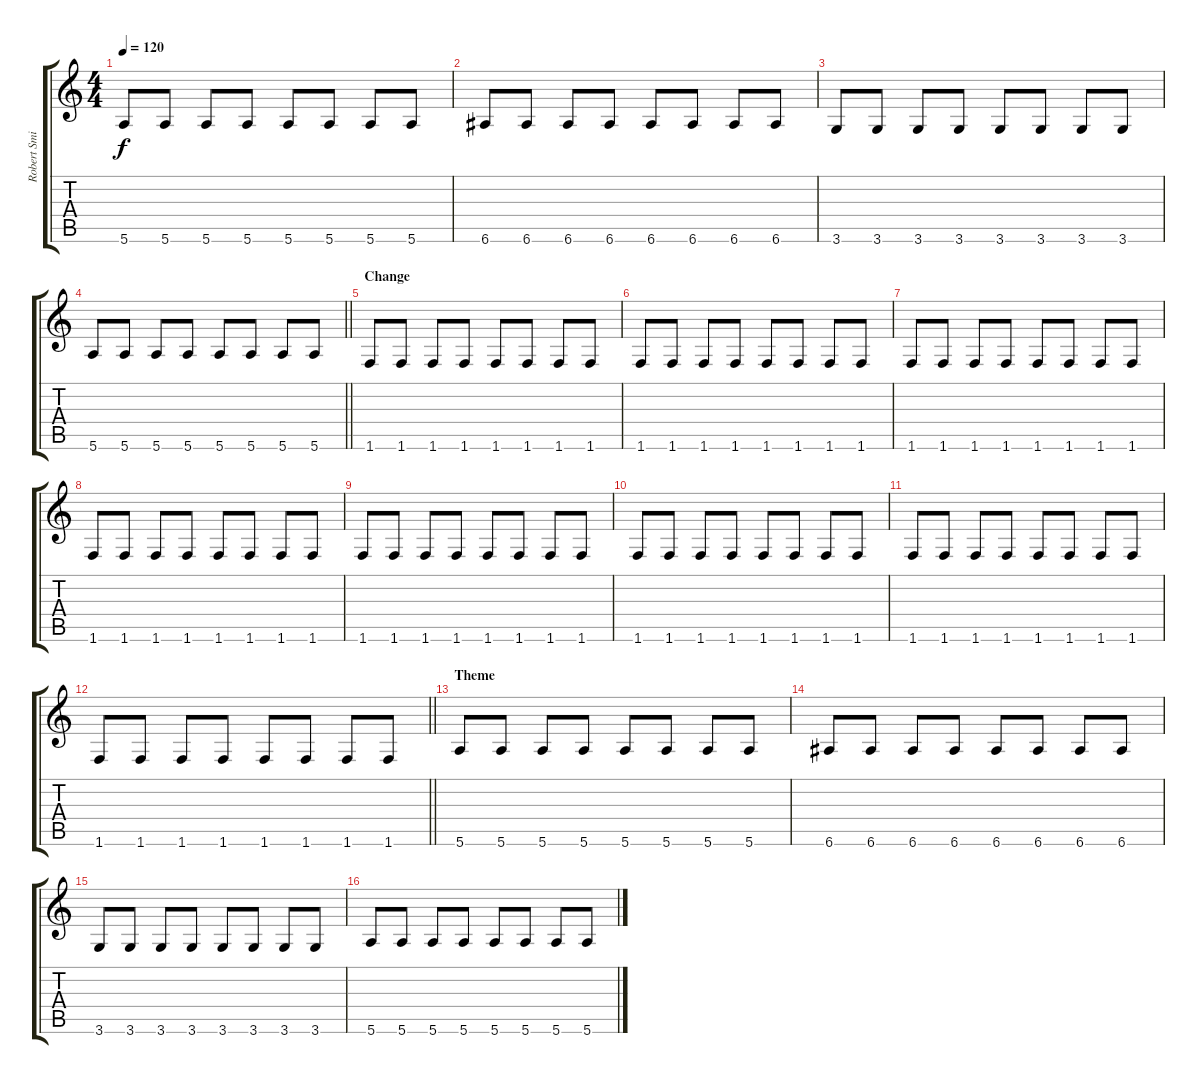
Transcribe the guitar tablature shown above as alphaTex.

\track ("Robert Smith 2" "Robert Smi") {instrument electricguitarclean}
\staff {score tabs}
\tuning (E4 B3 G3 D3 A2 E2) {hide}
\ts (4 4)
\tempo 120
\clef g2
\ks c
5.6.8{dy f} 5.6.8 5.6.8 5.6.8 5.6.8 5.6.8 5.6.8 5.6.8 |
6.6.8 6.6.8 6.6.8 6.6.8 6.6.8 6.6.8 6.6.8 6.6.8 |
3.6.8 3.6.8 3.6.8 3.6.8 3.6.8 3.6.8 3.6.8 3.6.8 |
\barLineRight lightlight
5.6.8 5.6.8 5.6.8 5.6.8 5.6.8 5.6.8 5.6.8 5.6.8 |
\section ("" "Change")
1.6.8 1.6.8 1.6.8 1.6.8 1.6.8 1.6.8 1.6.8 1.6.8 |
1.6.8 1.6.8 1.6.8 1.6.8 1.6.8 1.6.8 1.6.8 1.6.8 |
1.6.8 1.6.8 1.6.8 1.6.8 1.6.8 1.6.8 1.6.8 1.6.8 |
1.6.8 1.6.8 1.6.8 1.6.8 1.6.8 1.6.8 1.6.8 1.6.8 |
1.6.8 1.6.8 1.6.8 1.6.8 1.6.8 1.6.8 1.6.8 1.6.8 |
1.6.8 1.6.8 1.6.8 1.6.8 1.6.8 1.6.8 1.6.8 1.6.8 |
1.6.8 1.6.8 1.6.8 1.6.8 1.6.8 1.6.8 1.6.8 1.6.8 |
\barLineRight lightlight
1.6.8 1.6.8 1.6.8 1.6.8 1.6.8 1.6.8 1.6.8 1.6.8 |
\section ("" "Theme")
5.6.8 5.6.8 5.6.8 5.6.8 5.6.8 5.6.8 5.6.8 5.6.8 |
6.6.8 6.6.8 6.6.8 6.6.8 6.6.8 6.6.8 6.6.8 6.6.8 |
3.6.8 3.6.8 3.6.8 3.6.8 3.6.8 3.6.8 3.6.8 3.6.8 |
5.6.8 5.6.8 5.6.8 5.6.8 5.6.8 5.6.8 5.6.8 5.6.8
